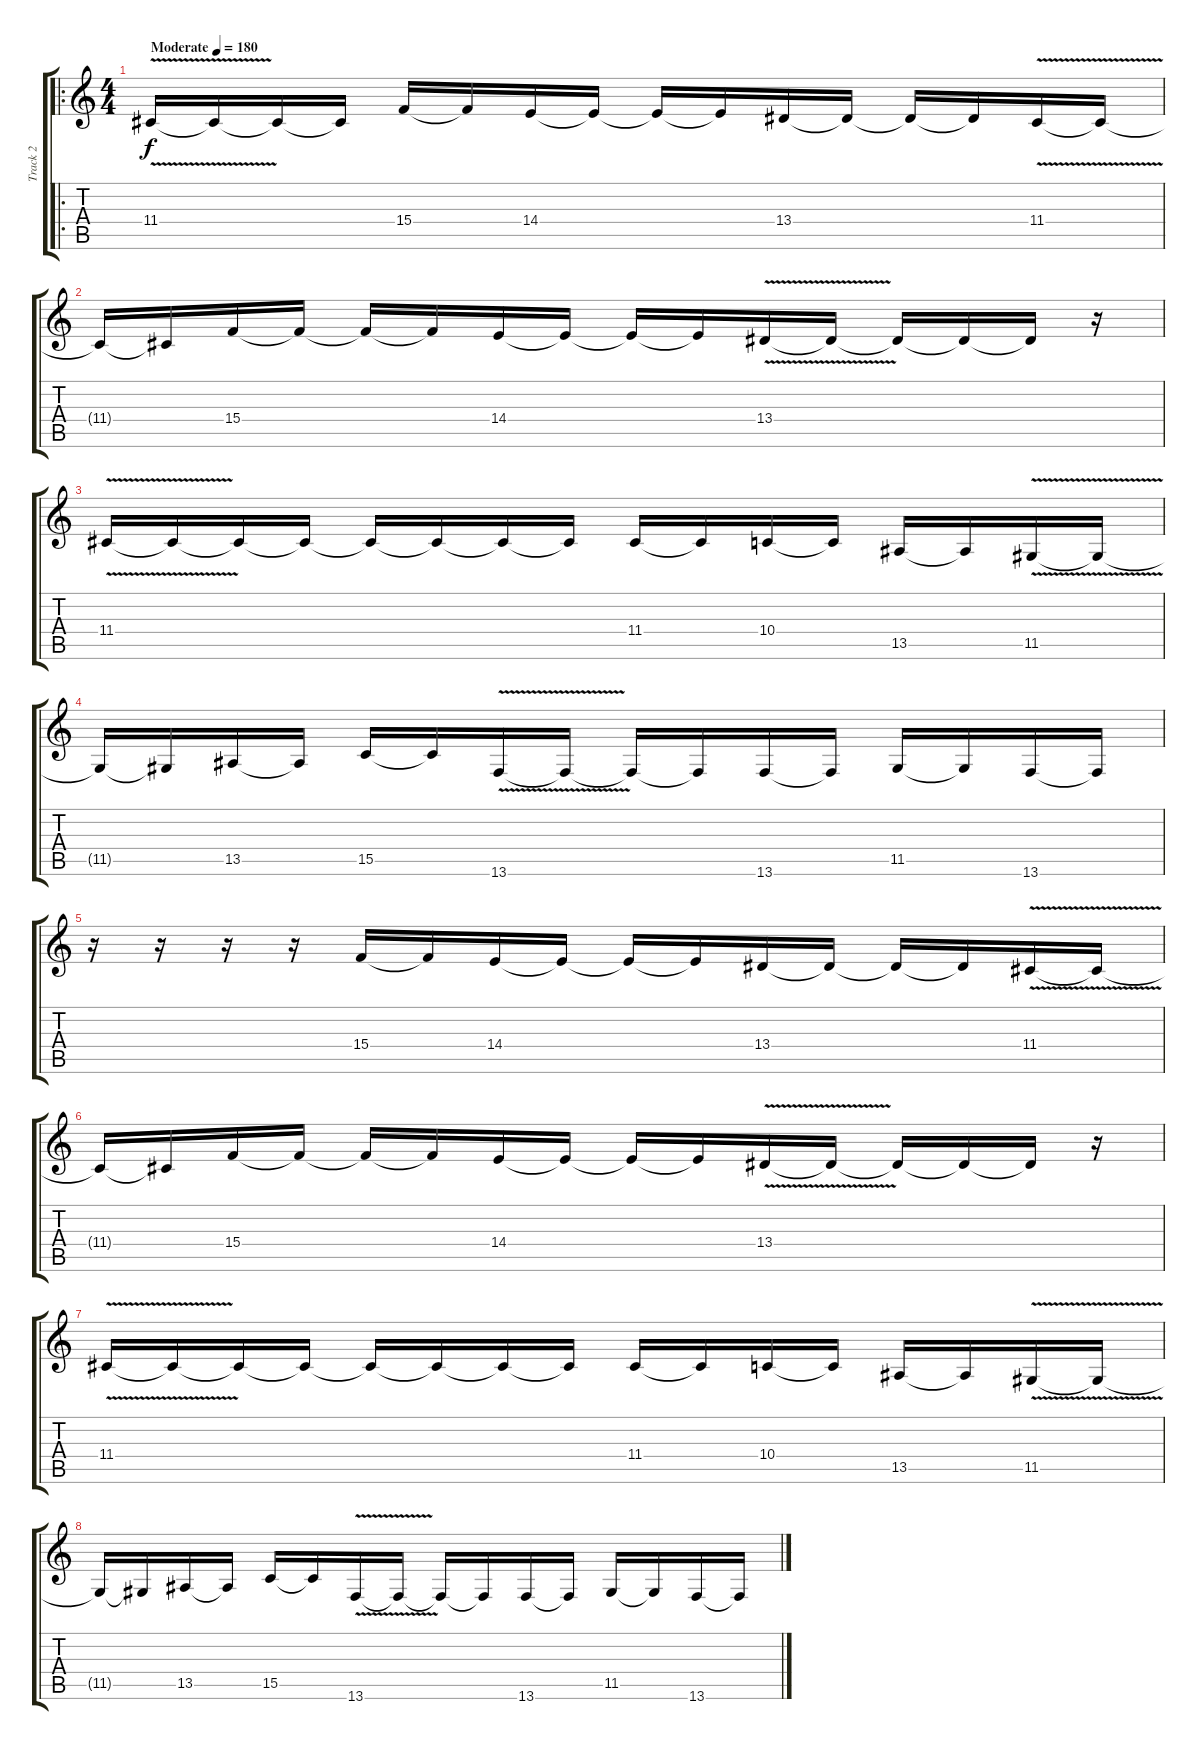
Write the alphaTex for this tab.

\track ("Track 2" "Track 2") {instrument lead5charang bank 255}
\staff {score tabs}
\tuning (E4 B3 G3 D3 A2 E2) {hide}
\ro
\ts (4 4)
\tempo (180 "Moderate")
\clef g2
\ks c
11.4{v}.16{dy f instrument lead5charang} 11.4{t}.16 11.4{t}.16 11.4{t}.16 15.4.16 15.4{t}.16 14.4.16 14.4{t}.16 14.4{t}.16 14.4{t}.16 13.4.16 13.4{t}.16 13.4{t}.16 13.4{t}.16 11.4{v}.16 11.4{t}.16 |
11.4{t}.16 11.4{t}.16 15.4.16 15.4{t}.16 15.4{t}.16 15.4{t}.16 14.4.16 14.4{t}.16 14.4{t}.16 14.4{t}.16 13.4{v}.16 13.4{t}.16 13.4{t}.16 13.4{t}.16 13.4{t}.16 r.16 |
11.4{v}.16 11.4{t}.16 11.4{t}.16 11.4{t}.16 11.4{t}.16 11.4{t}.16 11.4{t}.16 11.4{t}.16 11.4.16 11.4{t}.16 10.4.16 10.4{t}.16 13.5.16 13.5{t}.16 11.5{v}.16 11.5{t}.16 |
11.5{t}.16 11.5{t}.16 13.5.16 13.5{t}.16 15.5.16 15.5{t}.16 13.6{v}.16 13.6{t}.16 13.6{t}.16 13.6{t}.16 13.6.16 13.6{t}.16 11.5.16 11.5{t}.16 13.6.16 13.6{t}.16 |
r.16 r.16 r.16 r.16 15.4.16 15.4{t}.16 14.4.16 14.4{t}.16 14.4{t}.16 14.4{t}.16 13.4.16 13.4{t}.16 13.4{t}.16 13.4{t}.16 11.4{v}.16 11.4{t}.16 |
11.4{t}.16 11.4{t}.16 15.4.16 15.4{t}.16 15.4{t}.16 15.4{t}.16 14.4.16 14.4{t}.16 14.4{t}.16 14.4{t}.16 13.4{v}.16 13.4{t}.16 13.4{t}.16 13.4{t}.16 13.4{t}.16 r.16 |
11.4{v}.16 11.4{t}.16 11.4{t}.16 11.4{t}.16 11.4{t}.16 11.4{t}.16 11.4{t}.16 11.4{t}.16 11.4.16 11.4{t}.16 10.4.16 10.4{t}.16 13.5.16 13.5{t}.16 11.5{v}.16 11.5{t}.16 |
11.5{t}.16 11.5{t}.16 13.5.16 13.5{t}.16 15.5.16 15.5{t}.16 13.6{v}.16 13.6{t}.16 13.6{t}.16 13.6{t}.16 13.6.16 13.6{t}.16 11.5.16 11.5{t}.16 13.6.16 13.6{t}.16
